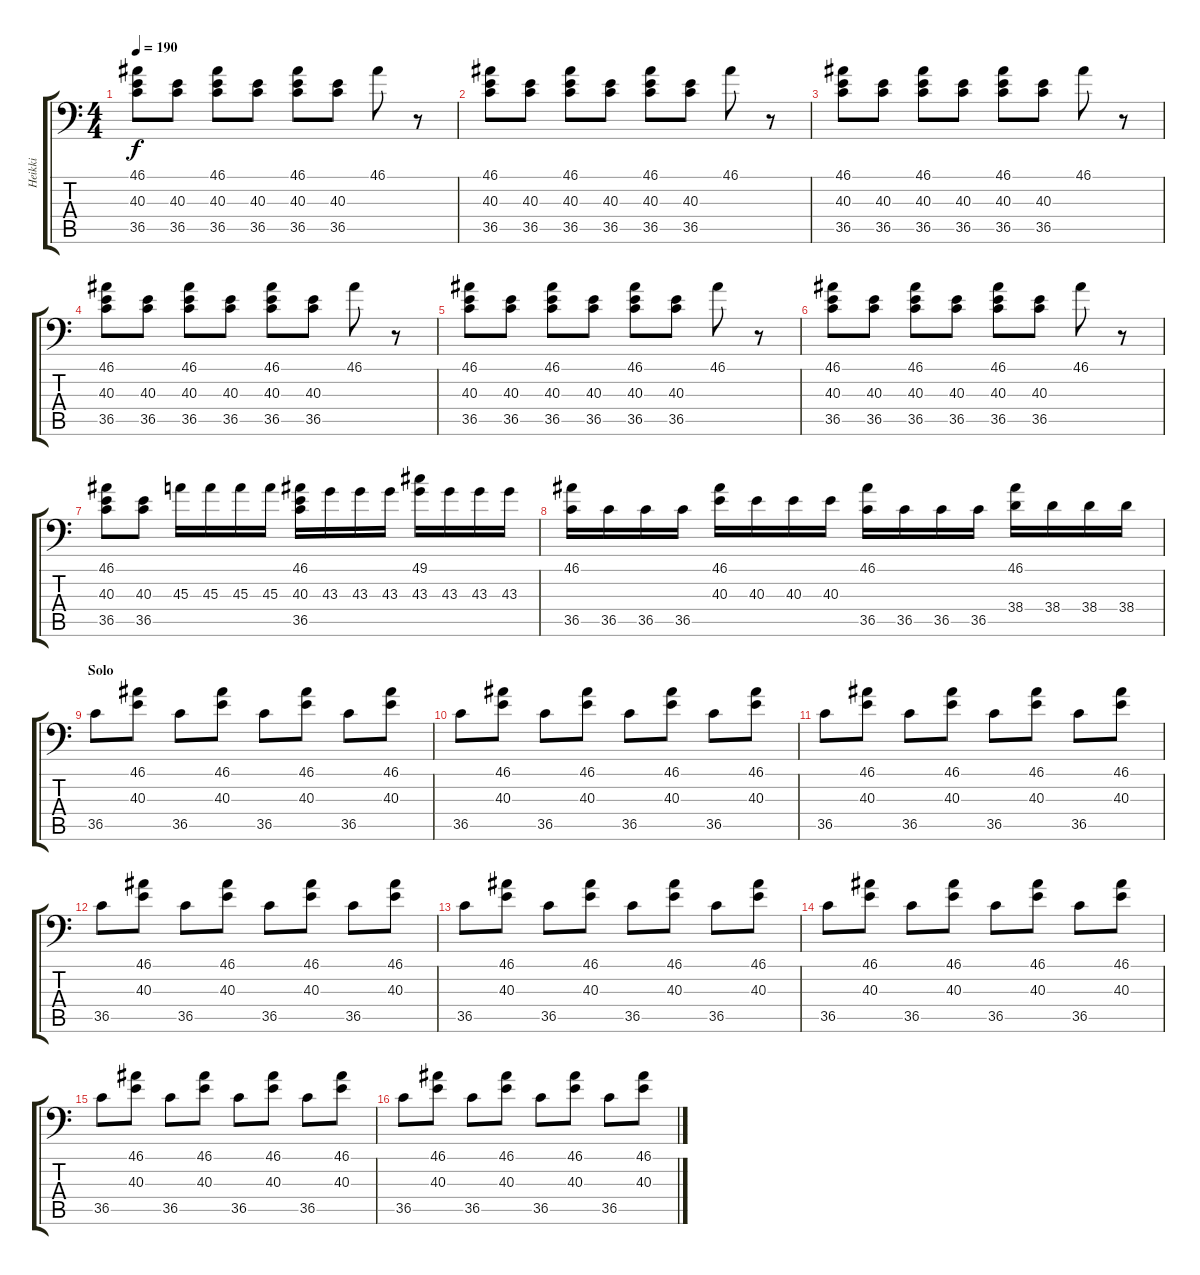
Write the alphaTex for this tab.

\track ("Heikki" "Heikki") {instrument acousticgrandpiano}
\staff {score tabs}
\tuning (C-1 C-1 C-1 C-1 C-1 C-1) {hide}
\ts (4 4)
\tempo 190
\clef f4
\ks c
(46.1 40.3 36.5).8{dy f} (40.3 36.5).8 (46.1 40.3 36.5).8 (40.3 36.5).8 (46.1 40.3 36.5).8 (40.3 36.5).8 46.1.8 r.8 |
(46.1 40.3 36.5).8 (40.3 36.5).8 (46.1 40.3 36.5).8 (40.3 36.5).8 (46.1 40.3 36.5).8 (40.3 36.5).8 46.1.8 r.8 |
(46.1 40.3 36.5).8 (40.3 36.5).8 (46.1 40.3 36.5).8 (40.3 36.5).8 (46.1 40.3 36.5).8 (40.3 36.5).8 46.1.8 r.8 |
(46.1 40.3 36.5).8 (40.3 36.5).8 (46.1 40.3 36.5).8 (40.3 36.5).8 (46.1 40.3 36.5).8 (40.3 36.5).8 46.1.8 r.8 |
(46.1 40.3 36.5).8 (40.3 36.5).8 (46.1 40.3 36.5).8 (40.3 36.5).8 (46.1 40.3 36.5).8 (40.3 36.5).8 46.1.8 r.8 |
(46.1 40.3 36.5).8 (40.3 36.5).8 (46.1 40.3 36.5).8 (40.3 36.5).8 (46.1 40.3 36.5).8 (40.3 36.5).8 46.1.8 r.8 |
(46.1 40.3 36.5).8 (40.3 36.5).8 45.3.16 45.3.16 45.3.16 45.3.16 (46.1 40.3 36.5).16 43.3.16 43.3.16 43.3.16 (49.1 43.3).16 43.3.16 43.3.16 43.3.16 |
(46.1 36.5).16 36.5.16 36.5.16 36.5.16 (46.1 40.3).16 40.3.16 40.3.16 40.3.16 (46.1 36.5).16 36.5.16 36.5.16 36.5.16 (46.1 38.4).16 38.4.16 38.4.16 38.4.16 |
\section ("" "Solo")
36.5.8 (46.1 40.3).8 36.5.8 (46.1 40.3).8 36.5.8 (46.1 40.3).8 36.5.8 (46.1 40.3).8 |
36.5.8 (46.1 40.3).8 36.5.8 (46.1 40.3).8 36.5.8 (46.1 40.3).8 36.5.8 (46.1 40.3).8 |
36.5.8 (46.1 40.3).8 36.5.8 (46.1 40.3).8 36.5.8 (46.1 40.3).8 36.5.8 (46.1 40.3).8 |
36.5.8 (46.1 40.3).8 36.5.8 (46.1 40.3).8 36.5.8 (46.1 40.3).8 36.5.8 (46.1 40.3).8 |
36.5.8 (46.1 40.3).8 36.5.8 (46.1 40.3).8 36.5.8 (46.1 40.3).8 36.5.8 (46.1 40.3).8 |
36.5.8 (46.1 40.3).8 36.5.8 (46.1 40.3).8 36.5.8 (46.1 40.3).8 36.5.8 (46.1 40.3).8 |
36.5.8 (46.1 40.3).8 36.5.8 (46.1 40.3).8 36.5.8 (46.1 40.3).8 36.5.8 (46.1 40.3).8 |
36.5.8 (46.1 40.3).8 36.5.8 (46.1 40.3).8 36.5.8 (46.1 40.3).8 36.5.8 (46.1 40.3).8
